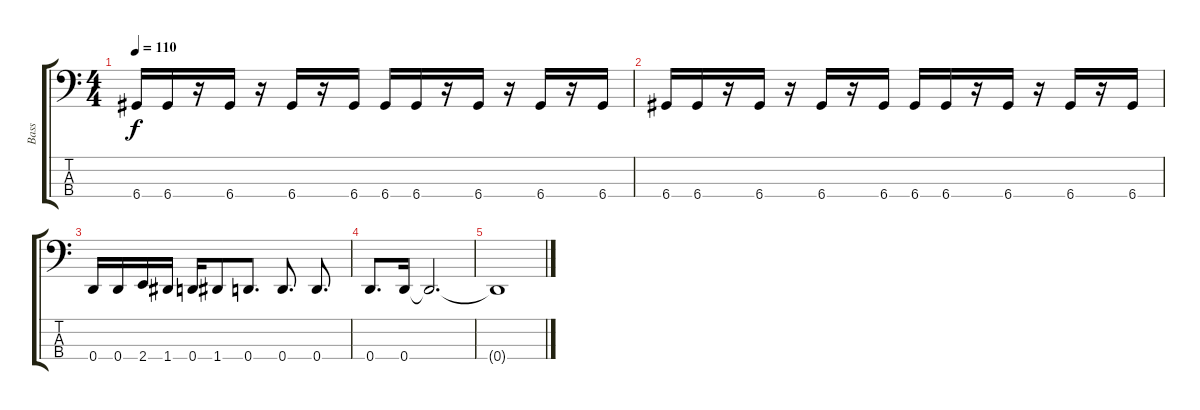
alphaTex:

\track ("Bass" "Bass") {instrument electricbassfinger}
\staff {score tabs}
\tuning (F2 C2 G1 D1) {hide}
\ts (4 4)
\tempo 110
\clef f4
\ks c
6.4.16{dy f} 6.4.16 r.16 6.4.16 r.16 6.4.16 r.16 6.4.16 6.4.16 6.4.16 r.16 6.4.16 r.16 6.4.16 r.16 6.4.16 |
6.4.16 6.4.16 r.16 6.4.16 r.16 6.4.16 r.16 6.4.16 6.4.16 6.4.16 r.16 6.4.16 r.16 6.4.16 r.16 6.4.16 |
0.4.16 0.4.16 2.4.16 1.4.16 0.4.16 1.4.8 0.4.8{d} 0.4.8{d} 0.4.8{d} |
0.4.8{d} 0.4.16 0.4{t}.2{d} |
0.4{t}.1
